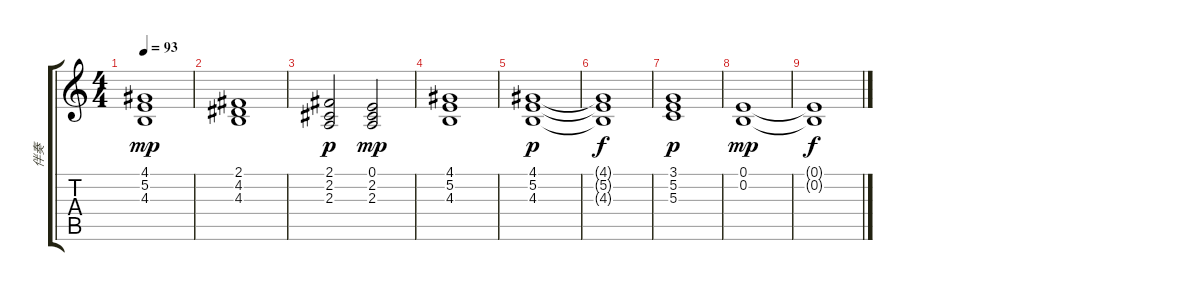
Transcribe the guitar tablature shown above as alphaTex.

\track ("伴奏" "伴奏") {instrument stringensemble2}
\staff {score tabs}
\tuning (E4 B3 G3 D3 A2 E2) {hide}
\ts (4 4)
\tempo 93
\clef g2
\ks c
(4.1 5.2 4.3).1{dy mp} |
(2.1 4.2 4.3).1 |
(2.1 2.2 2.3).2{dy p} (0.1 2.2 2.3).2{dy mp} |
(4.1 5.2 4.3).1 |
(4.1 5.2 4.3).1{dy p} |
(4.1{t} 5.2{t} 4.3{t}).1{dy f} |
(3.1 5.2 5.3).1{dy p} |
(0.1 0.2).1{dy mp} |
(0.1{t} 0.2{t}).1{dy f}
